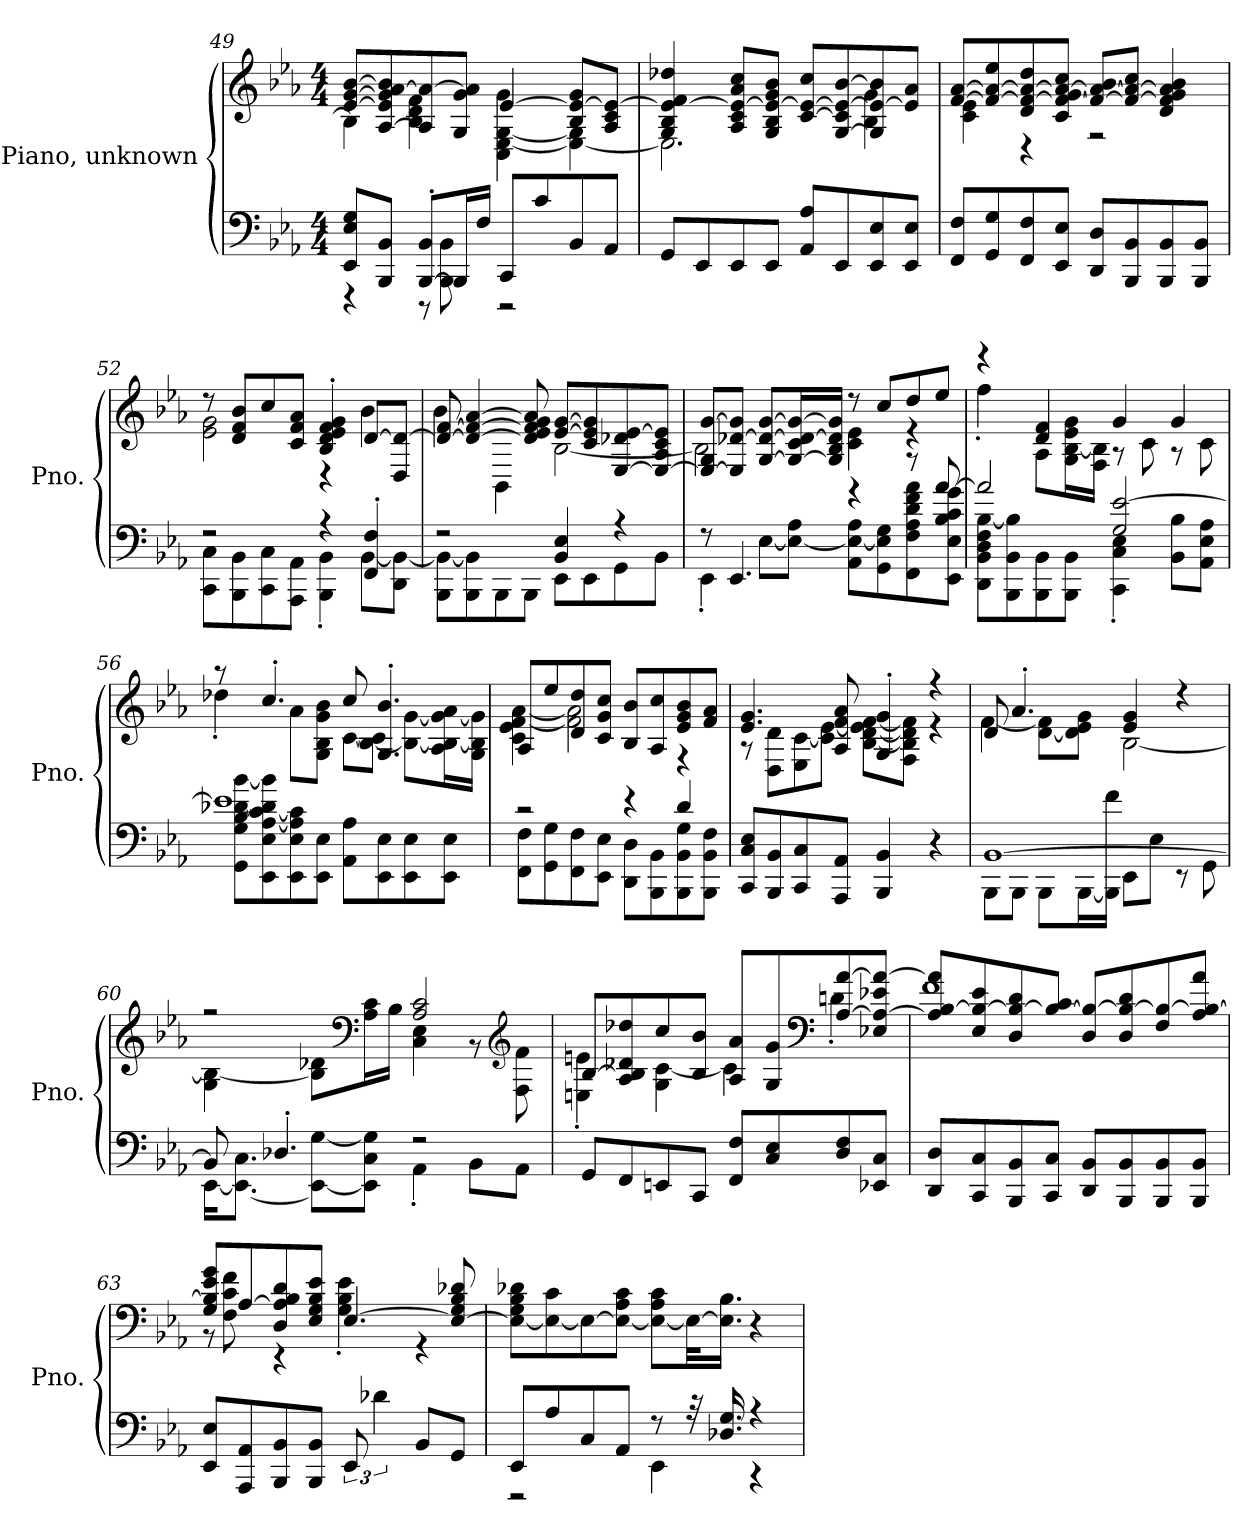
**kern	**kern
*part1	*part1
*staff2	*staff1
*I"Piano, unknown	*
*I'Pno.	*
*clefF4	*clefG2
*k[b-e-a-]	*k[b-e-a-]
*M4/4	*M4/4
=49	=49
*^	*^
8EE-/ 8E-/ 8G/L	4r	[8e-/ [8g/ [8b-/L	4B-\]
8BBB-/ 8BB-/J	.	[8A-/ 8e-/] 8g/] [8a-/ 8b-/]	.
[8BBB-/' 8BB-/'L	8r	8A-/] 8a-/_	4B-\ 4d\ 4f\
16BBB-/L]	8BBB-\ 8BB-\	8G/ 8g/ 8a-/]J	.
16F/JJ	.	.	.
8CC/L	2r	[4e-/	4C\ [4E-\ [4G\ 4g\
8c/	.	.	.
8BB-/	.	8B-/ 8e-/_ 8g/L	4E-\_ 4G\]
8AA-/J	.	8A-/ 8c/ 8e-/_J	.
*v	*v	*	*
=50	=50	=50
8GG/L	4G/ 4B-/ 4e-/_ 4f/ 4dd-X/	2.E-\]
8EE-/	.	.
8EE-/	8A-/ 8c/ 8e-/_ 8a-/ 8cc/L	.
8EE-/J	8G/ 8B-/ 8e-/_ 8g/ 8b-/J	.
8AA-/ 8A-/L	[8c/ 8e-/_ 8cc/L	.
8EE-/	[8G/ 8c/] 8e-/_ [8b-/	.
8EE-/ 8E-/	8G/] 8e-/_ 8b-/]	4B-\ 4g\
8EE-/ 8E-/J	8e-/] 8a-/J	.
!!LO:PB:g=z	!!
=51	=51	=51
8FF/ 8F/L	[8f/ [8a-/L	4c\ 4e-\
8GG/ 8G/	8f/_ 8a-/_ 8ee-/	.
8FF/ 8F/	8d/ 8f/_ 8a-/_ 8dd/	4r
8EE-/ 8E-/J	8c/ 8f/_ 8g/ 8a-/_ 8cc/J	.
8DD/ 8D/L	8f/_ 8a-/_ 8b-/L	2r
8BBB-/ 8BB-/	8f/_ 8a-/_ 8cc/J	.
8BBB-/ 8BB-/	4d/ 4f/] 4g/ 4a-/] 4b-/	.
8BBB-/ 8BB-/J	.	.
=52	=52	=52
*^	*	*
2r	8CC\ 8C\L	8r	2e-\ 2g\
.	8BBB-\ 8BB-\	8d/ 8f/ 8b-/L	.
.	8CC\ 8C\	8cc/	.
.	8AAA-\ 8AA-\J	8c/ 8f/ 8a-/J	.
4r	4BBB-\' 4BB-\'	4B-/' 4d/' 4e-/' 4f/' 4g/'	4r
4FF/' 4F/'	[8BB-\L	[8d/L	4b-\
.	8DD\ 8BB-\_J	8D/ 8d/_J	.
=53	=53	=53	=53
2r	8BBB-\ 8BB-\_L	8d/_ [8f/	4b-\
.	8BBB-\ 8BB-\]	4d/_ 4f/_ [4a-/	.
.	8BBB-\	.	4BB-\
.	8BBB-\J	8d/] 8e-/ 8f/] 8g/ 8a-/]	.
4BB-/ 4E-/	8EE-\L	[8e-/ [8g/L	[2B-\
.	8EE-\	8c/ 8e-/] 8g/]	.
4r	8GG\	[8E-/ 8d-X/ [8e-/	.
.	8BB-\J	8E-/_ 8A-/ 8c/ 8e-/]J	.
!!LO:LB:g=z	!!
=54	=54	=54	=54
8r	4EE-'\	8E-/_ 8G/ [8g/L	2B-\]
4.EE-/	.	8E-/] [8d-X/ 8g/]J	.
.	[8E-\L	[8G/ 8d-/_ [8g/L	.
.	8E-\_ 8A-\J	16G/_ 16c/ 16d-/_ 16g/_L	.
.	.	16G/] 16B-/ 16d-/] 16g/]JJ	.
4r	8AA-\ 8E-\_ 8A-\L	8r	4c\ 4e-\
.	8GG\ 8E-\] 8G\	8cc/L	.
8r	8FF\ 8F\ 8A-\ 8d\ 8f\ 8a-\	8dd/	4r
[8a-/	8EE-\ 8E-\ 8B-\ 8c\ 8g\J	8ee-/J	.
=55	=55	=55	=55
2a-/]	8DD\ 8BB-\ 8D\ 8F\ [8B-\L	4r	4ff'\
.	8BBB-\ 8BB-\ 8B-\]	.	.
.	8BBB-\ 8BB-\	4d/ 4f/	8A-\L
.	8BBB-\ 8BB-\J	.	16G\ [16B-\ 16e-\ 16g\L
.	.	.	16F\ 16B-\]JJ
2G/ [2e-/	4CC\' 4C\' 4E-\'	4g/	8r
.	.	.	8c\
.	8BB-\ 8B-\L	4g/	8r
.	8AA-\ 8E-\ 8A-\J	.	8c\
!!LO:LB:g=z	!!
=56	=56	=56	=56
1e-]	8GG\ 8G\ 8B-\ [8d-X\ [8b-\L	8r	4dd-X'\
.	8EE-\ 8E-\ [8A-\ [8c\ 8d-\] 8b-\]	4.cc'/	.
.	8EE-\ 8E-\ 8A-\] 8c\]	.	8a-\L
.	8EE-\ 8E-\J	.	8G\ 8B-\ 8g\ 8b-\J
.	8AA-\ 8A-\L	8cc/	[8c\L
.	8EE-\ 8E-\	4.G/' 4.b-/'	[8B-\ 8c\]J
.	8EE-\ 8E-\	.	8B-\_ [8g\L
.	8EE-\ 8E-\J	.	16A-\ 16B-\_ 16g\_ 16a-\L
.	.	.	16G\ 16B-\] 16g\]JJ
=57	=57	=57	=57
2r	8FF\ 8F\L	8A-/L	4c\ 4e-\ [4f\ [4a-\
.	8GG\ 8G\	8ee-/	.
.	8FF\ 8F\	8d/ 8dd/	2f\] 2a-\]
.	8EE-\ 8E-\J	8c/ 8g/ 8cc/J	.
4r	8DD\ 8D\L	8B-/ 8b-/L	.
.	8BBB-\ 8BB-\	8A-/ 8cc/	.
4d/	8BBB-\ 8BB-\ 8G\	8e-/ 8g/ 8b-/	4r
.	8BBB-\ 8BB-\ 8F\J	8f/ 8a-/J	.
*v	*v	*	*
=58	=58	=58
8CC/ 8C/ 8E-/L	4.e-/ 4.g/	8r
8BBB-/ 8BB-/	.	8D\ 8d\L
8CC/ 8C/	.	8E-\ [8c\
8AAA-/ 8AA-/J	8A-/ 8f/ 8a-/	8c\] [8e-\J
4BBB-/ 4BB-/	4G/' 4g/'	[8B-\ [8d\ 8e-\] [8f\L
.	.	8F\ 8B-\] 8d\] 8f\]J
4r	4r	4r
!!LO:LB:g=z	!!
=59	=59	=59
*^	*	*
[1BB-	8BBB-\L	8d/	[4f\
.	8BBB-\J	4.a-'/	.
.	8BBB-\L	.	[8d\ 8f\]L
.	[16BBB-\L	.	8d\] 8e-\ 8g\J
.	16BBB-\] 16f\JJ	.	.
.	8EE-\L	4e-/ 4g/	[2B-\
.	8E-\J	.	.
.	8r	4r	.
.	8GG\	.	.
=60	=60	=60	=60
8BB-/]	[16EE-\KL	2r	4G\ 4B-\_
.	8.EE-\_ 8.C\J	.	.
4.D-X'/	.	.	.
.	8EE-\_ [8G\L	.	8B-\] 8d-X\L
*	*	*clefF4	*
.	8EE-\] 8C\ 8G\]J	.	16A-\ 16c\L
.	.	.	16B-\JJ
2r	4AA-'\	2A-/ 2c/	4C\ 4E-\
.	8BB-\L	.	8r
*	*	*clefG2	*
.	8AA-\J	.	8F\ 8f\
*v	*v	*	*
!!LO:LB:g=z	!!
=61	=61	=61
8GG/L	[8B-/L	4En\' 4en\'
8FF/	8A-/ 8B-/] 8d-X/ 8dd-X/	.
8EEn/	8cc/	4G\ [4c\
8CC/J	8B-/ 8b-/J	.
8FF/ 8F/L	8A-/ 8a-/L	4c\]
8C/ 8E-/	8G/ 8g/	.
*	*clefF4	*
8D/ 8F/	[8A-/ [8a-/	4dn'\
8EE-X/ 8C/J	8E-X/ 8A-/_ 8e-X/ 8a-/_J	.
=62	=62	=62
8DD/ 8D/L	8A-/] [8B-/ 8a-/]L	1f
8CC/ 8C/	8E-/ 8B-/_ 8e-/	.
8BBB-/ 8BB-/	8D/ 8B-/_ 8d/	.
8CC/ 8C/J	8B-/_ 8c/J	.
8DD/ 8BB-/L	8D/ 8B-/_L	.
8BBB-/ 8BB-/	8D/ 8B-/_ 8d/	.
8BBB-/ 8BB-/	8F/ 8B-/_	.
8BBB-/ 8BB-/J	8A-/ 8B-/_ 8a-/J	.
!!LO:LB:g=z	!!
=63	=63	=63
8EE-/ 8E-/L	8G/ 8B-/] 8e-/ 8g/L	8r
8AAA-/ 8AA-/	[8A-/	8F\ 8c\ 8f\
8BBB-/ 8BB-/	8D/ 8A-/] 8B-/ 8d/	4r
8BBB-/ 8BB-/J	8E-/ 8G/ 8B-/ 8e-/J	.
12EE-/	[4.E-/	4G\' 4B-\' 4e-\'
6d-X\	.	.
8BB-/L	.	4r
8GG/J	8E-/_ 8G/ 8B-/ 8d-X/	.
*	*v	*v
=64	=64
*^	*
8EE-/L	2r	8E-\_ 8G\ 8B-\ 8d-X\L
8A-/	.	8E-\_ 8c\
8C/	.	8E-\_
8AA-/J	.	8E-\_ 8A-\ 8c\J
8r	4EE-\	8E-\_ 8A-\ 8c\L
32r	.	32E-\KL_
16.D-X/ 16.G/	.	16.E-\] 16.B-\JJ
4r	4r	4r
*v	*v	*
=	=
*-	*-
